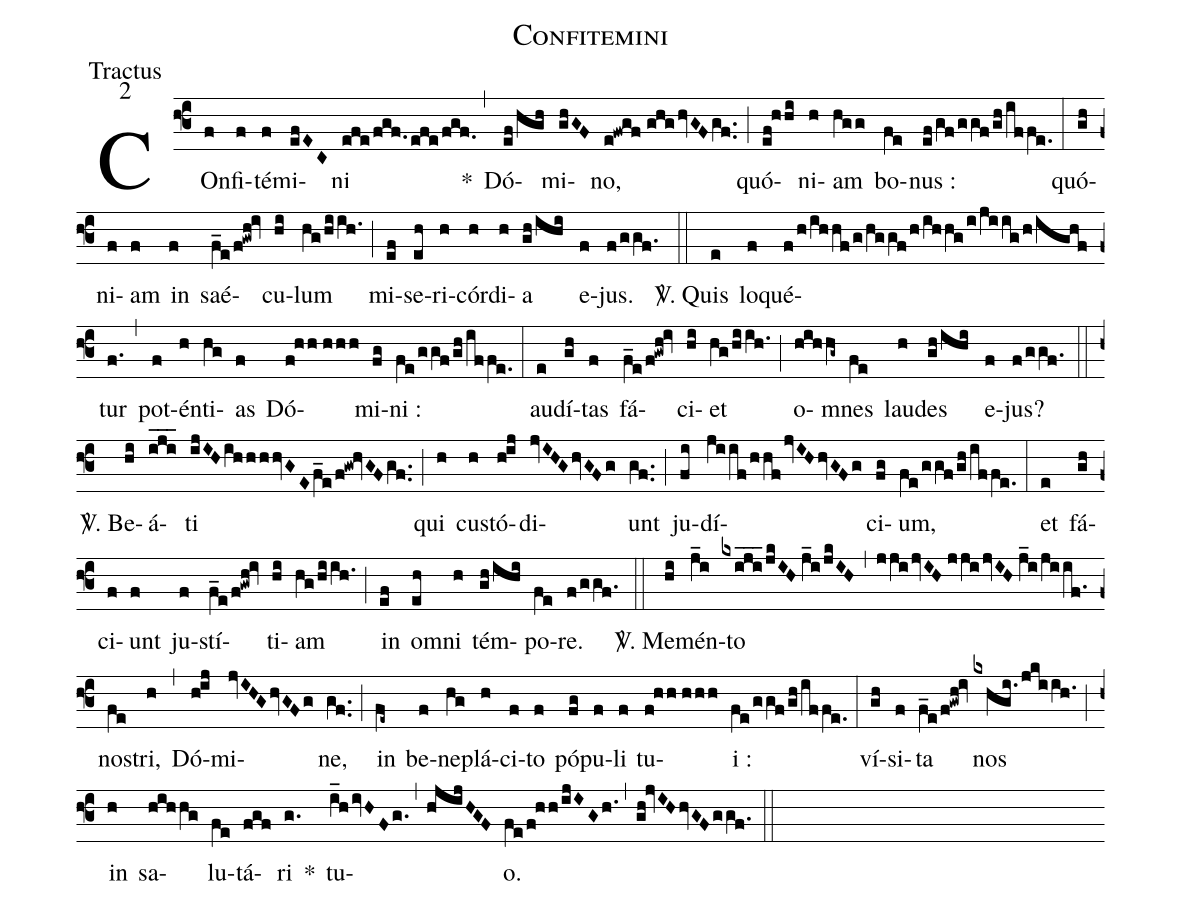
name:Confitemini;
office-part:Tractus;
mode:2;
%%
(f3) COn(f)fi(f)té(f)mi(efEC)ni(efe/fgf./efe/fgf.) *(,)
Dó(ef/hgh)mi(ghGF)no,(e!fwgf//ghghvGFgf..) (;) quó(ef!hhi)ni(h)am(hgg) bo(fe)nus :(ef/gf/ggf/gh/iffe.) (:) quó(gh)ni(f)am(f) in(f) saé(f_e/f!gwh!iv)cu(hi)lum(hg/hiih.) (;) mi(ef)se(eh)ri(h)cór(h)di(h)a(gh/ihi) e(f)jus.(f/ggf.) (::)

<sp>V/</sp>. Quis(e) lo(f)qué(f/h/ihhf/g/hggf/h/ihhg/i/jiig/h/ighf)tur(f.) (,) pot(f)én(h)ti(hg)as(f) Dó(f!hh//hhh)mi(fg)ni :(fe/ggf/gh/iffe.) (:) au(e)dí(gh)tas(f) fá(f_e/f!gwh!iv)ci(hi)et(hg/hiih.) (;) o(hihhg~)mnes(fe) lau(h)des(gh/ihi) e(f)jus?(f/ggf.) (::)

<sp>V/</sp>. Be(hi)á(iji___)ti(ijIHihhhhvGEf_e/f!gw!hvGFgf..) (;) qui(h) cu(h)stó(h!ij)di(jvIHGhvGFg)unt(gf..) (;) ju(fi)dí(jiif/hhf/jvIHhvGFg)ci(fg)um,(fe/ggf/gh/iffe.) (:) et(e) fá(gh)ci(f)unt(f) ju(f)stí(f_e/f!gwh!iv)ti(hi)am(hg/hiih.) (;) in(ef) o(eh)mni(h) tém(gh/ihi)po(fe)re.(f/ggf.) (::)

<sp>V/</sp>. Me(hi)mén(j_i)to(kxiji___/jkIH//j_i/jkIH,jji/jvIH//jji/jvIH//j_i/jiif.) no(fe)stri,(h) (,) Dó(h!ij)mi(jvIHGhvGFg)ne,(gf..) (;) in(fe~) be(f)ne(hg)plá(h)ci(f)to(f) pó(fg)pu(f)li(f) tu(f!hh//hhh)i :(fe/ggf/gh/iffe.) (:) ví(gh)si(f)ta(f_e/f!gwh!iv) nos(kxhgi./jkiih.) (;) in(h) sa(hihhg)lu(fe)tá(fgf)ri(g.) *() tu(i_h/ivHFg.,hjijHGF)o.(fe/f!hh/ijIGh.,gh!jvIHhvGFggf.) (::)
